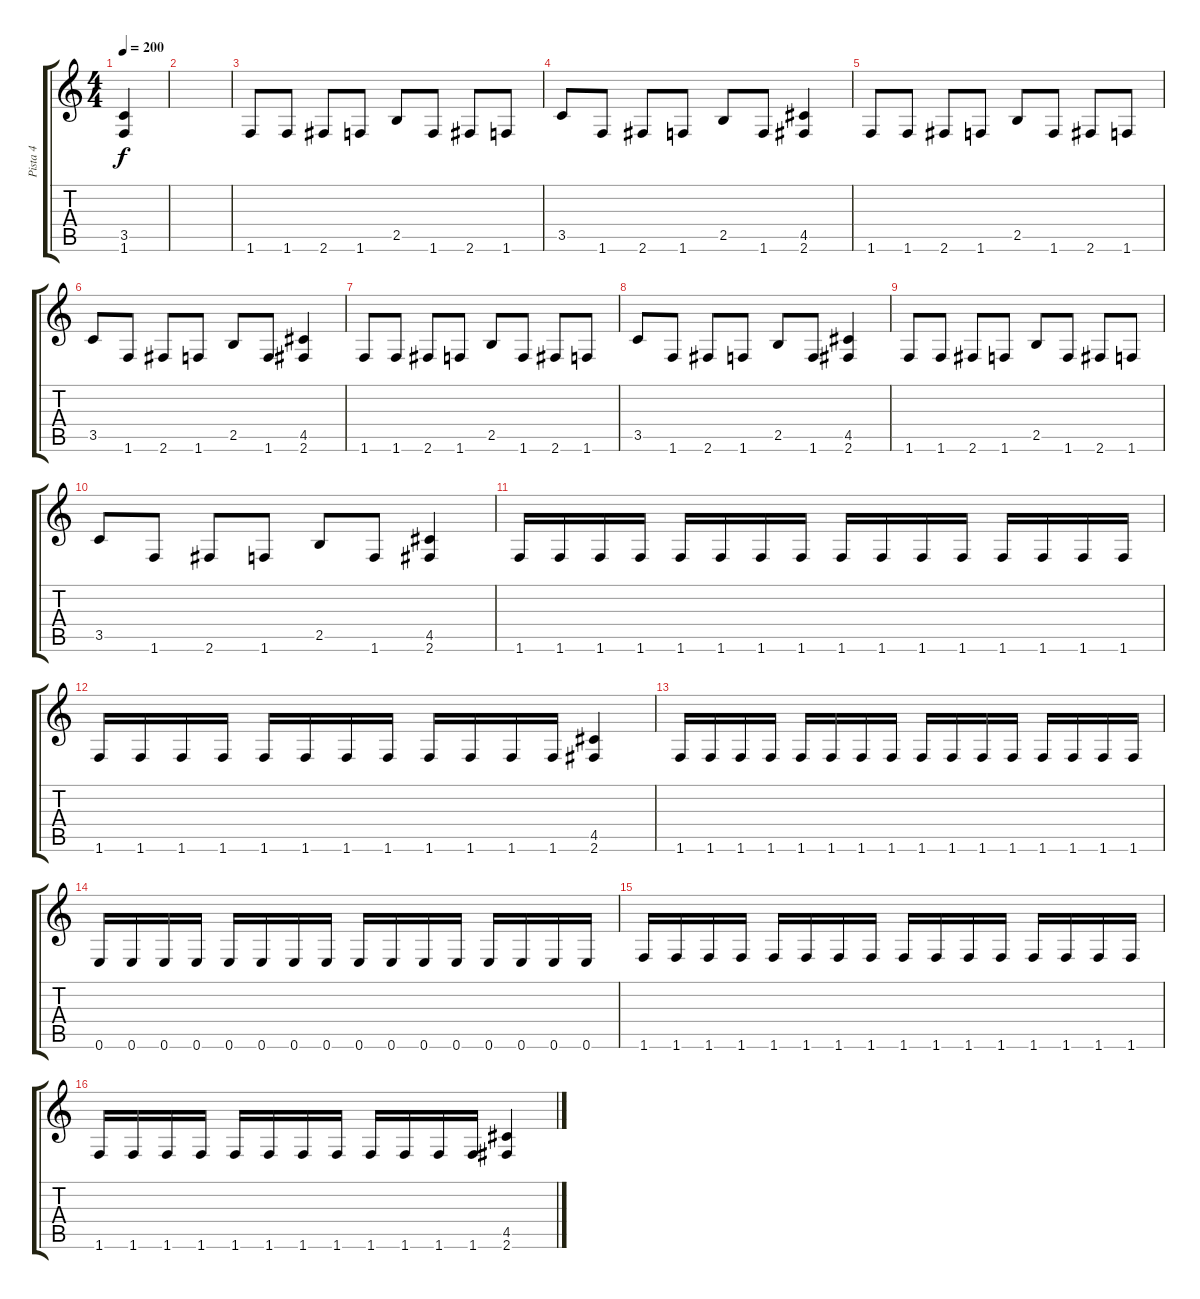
\track ("Pista 4" "Pista 4") {instrument distortionguitar}
\staff {score tabs}
\tuning (E4 B3 G3 D3 A2 E2) {hide}
\ts (4 4)
\tempo 200
\clef g2
\ks c
(3.5 1.6).4{dy f} |
|
1.6.8 1.6.8 2.6.8 1.6.8 2.5.8 1.6.8 2.6.8 1.6.8 |
3.5.8 1.6.8 2.6.8 1.6.8 2.5.8 1.6.8 (4.5 2.6).4 |
1.6.8 1.6.8 2.6.8 1.6.8 2.5.8 1.6.8 2.6.8 1.6.8 |
3.5.8 1.6.8 2.6.8 1.6.8 2.5.8 1.6.8 (4.5 2.6).4 |
1.6.8 1.6.8 2.6.8 1.6.8 2.5.8 1.6.8 2.6.8 1.6.8 |
3.5.8 1.6.8 2.6.8 1.6.8 2.5.8 1.6.8 (4.5 2.6).4 |
1.6.8 1.6.8 2.6.8 1.6.8 2.5.8 1.6.8 2.6.8 1.6.8 |
3.5.8 1.6.8 2.6.8 1.6.8 2.5.8 1.6.8 (4.5 2.6).4 |
1.6.16 1.6.16 1.6.16 1.6.16 1.6.16 1.6.16 1.6.16 1.6.16 1.6.16 1.6.16 1.6.16 1.6.16 1.6.16 1.6.16 1.6.16 1.6.16 |
1.6.16 1.6.16 1.6.16 1.6.16 1.6.16 1.6.16 1.6.16 1.6.16 1.6.16 1.6.16 1.6.16 1.6.16 (4.5 2.6).4 |
1.6.16 1.6.16 1.6.16 1.6.16 1.6.16 1.6.16 1.6.16 1.6.16 1.6.16 1.6.16 1.6.16 1.6.16 1.6.16 1.6.16 1.6.16 1.6.16 |
0.6.16 0.6.16 0.6.16 0.6.16 0.6.16 0.6.16 0.6.16 0.6.16 0.6.16 0.6.16 0.6.16 0.6.16 0.6.16 0.6.16 0.6.16 0.6.16 |
1.6.16 1.6.16 1.6.16 1.6.16 1.6.16 1.6.16 1.6.16 1.6.16 1.6.16 1.6.16 1.6.16 1.6.16 1.6.16 1.6.16 1.6.16 1.6.16 |
1.6.16 1.6.16 1.6.16 1.6.16 1.6.16 1.6.16 1.6.16 1.6.16 1.6.16 1.6.16 1.6.16 1.6.16 (4.5 2.6).4
